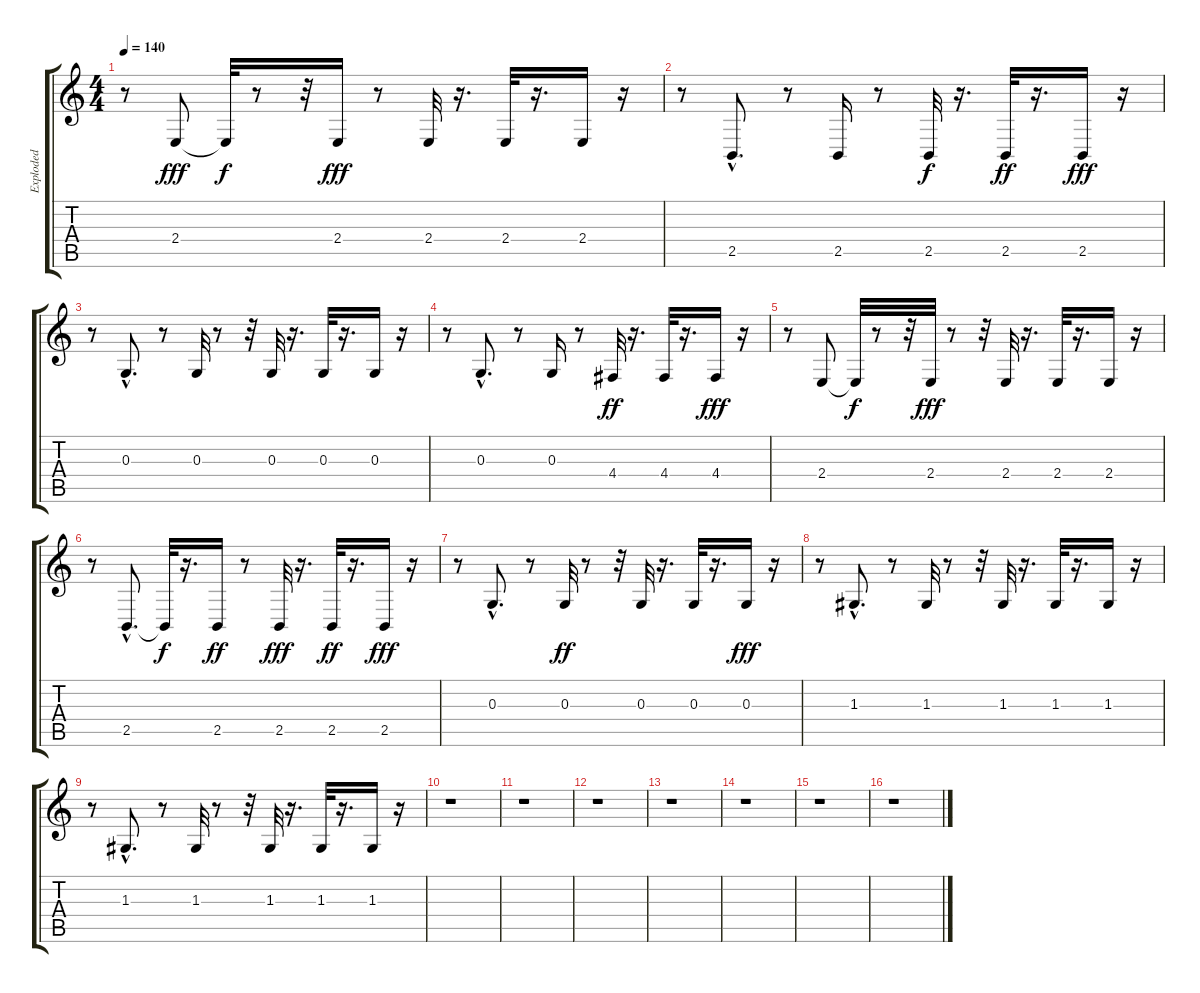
\track ("Exploded" "Exploded") {instrument lead8bassandlead}
\staff {score tabs}
\tuning (E4 B3 G3 D3 A2 E2) {hide}
\ts (4 4)
\tempo 140
\clef g2
\ks c
r.8{dy fff} 2.4.8 2.4{t}.32{dy f} r.8 r.32 2.4.16{dy fff} r.8 2.4.32 r.16{d} 2.4.32 r.16{d} 2.4.16 r.16 |
r.8 2.5{hac}.8{d} r.8 2.5.16 r.8 2.5.32{dy f} r.16{d} 2.5.32{dy ff} r.16{d} 2.5.16{dy fff} r.16 |
r.8 0.3{hac}.8{d} r.8 0.3.32 r.8 r.32 0.3.32 r.16{d} 0.3.32 r.16{d} 0.3.16 r.16 |
r.8 0.3{hac}.8{d} r.8 0.3.16 r.8 4.4.32{dy ff} r.16{d} 4.4.32 r.16{d} 4.4.16{dy fff} r.16 |
r.8 2.4.8 2.4{t}.32{dy f} r.8 r.32 2.4.32{dy fff} r.8 r.32 2.4.32 r.16{d} 2.4.32 r.16{d} 2.4.16 r.16 |
r.8 2.5{hac}.8{d} 2.5{t}.32{dy f} r.16{d} 2.5.16{dy ff} r.8 2.5.32{dy fff} r.16{d} 2.5.32{dy ff} r.16{d} 2.5.16{dy fff} r.16 |
r.8 0.3{hac}.8{d} r.8 0.3.32{dy ff} r.8 r.32 0.3.32 r.16{d} 0.3.32 r.16{d} 0.3.16{dy fff} r.16 |
r.8 1.3{hac}.8{d} r.8 1.3.32 r.8 r.32 1.3.32 r.16{d} 1.3.32 r.16{d} 1.3.16 r.16 |
r.8 1.3{hac}.8{d} r.8 1.3.32 r.8 r.32 1.3.32 r.16{d} 1.3.32 r.16{d} 1.3.16 r.16 |
r.1 |
r.1 |
r.1 |
r.1 |
r.1 |
r.1 |
r.1
